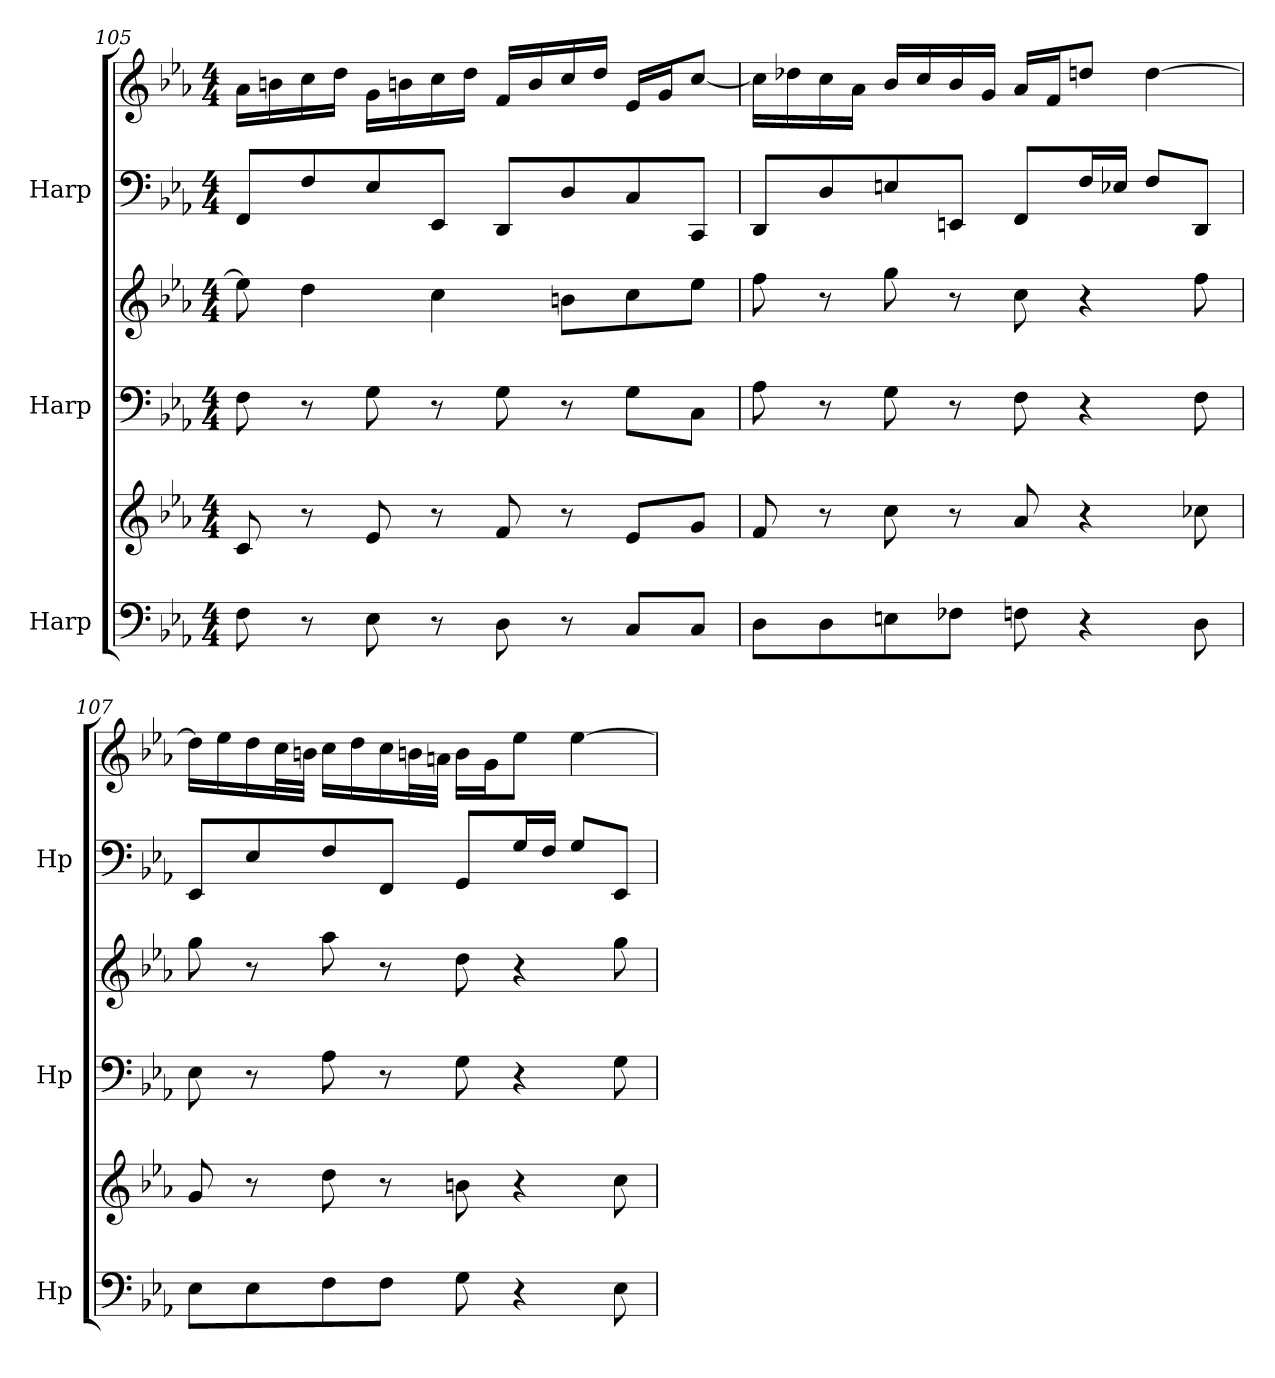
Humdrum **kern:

**kern	**kern	**kern	**kern	**kern	**kern
*part3	*part3	*part2	*part2	*part1	*part1
*staff6	*staff5	*staff4	*staff3	*staff2	*staff1
*I"Harp	*	*I"Harp	*	*I"Harp	*
*I'Hp	*	*I'Hp	*	*I'Hp	*
!!LO:LB:g=z
*clefF4	*clefG2	*clefF4	*clefG2	*clefF4	*clefG2
*k[b-e-a-]	*k[b-e-a-]	*k[b-e-a-]	*k[b-e-a-]	*k[b-e-a-]	*k[b-e-a-]
*M4/4	*M4/4	*M4/4	*M4/4	*M4/4	*M4/4
=105	=105	=105	=105	=105	=105
8F\	8c/	8F\	8ee-\]	8FF/L	16a-\LL
.	.	.	.	.	16bn\
8r	8r	8r	4dd\	8F/	16cc\
.	.	.	.	.	16dd\JJ
8E-\	8e-/	8G\	.	8E-/	16g\LL
.	.	.	.	.	16bn\
8r	8r	8r	4cc\	8EE-/J	16cc\
.	.	.	.	.	16dd\JJ
8D\	8f/	8G\	.	8DD/L	16f/LL
.	.	.	.	.	16b/
8r	8r	8r	8bn\L	8D/	16cc/
.	.	.	.	.	16dd/JJ
8C/L	8e-/L	8G\L	8cc\	8C/	16e-/LL
.	.	.	.	.	16g/J
8C/J	8g/J	8C\J	8ee-\J	8CC/J	[8cc/J
=106	=106	=106	=106	=106	=106
8D\L	8f/	8A-\	8ff\	8DD/L	16cc\LL]
.	.	.	.	.	16dd-X\
8D\	8r	8r	8r	8D/	16cc\
.	.	.	.	.	16a-\JJ
8En\	8cc\	8G\	8gg\	8En/	16b-/LL
.	.	.	.	.	16cc/
8F-X\J	8r	8r	8r	8EEn/J	16b-/
.	.	.	.	.	16g/JJ
8Fn\	8a-/	8F\	8cc\	8FF/L	16a-/LL
.	.	.	.	.	16f/J
4r	4r	4r	4r	16F/L	8ddn/J
.	.	.	.	16E-X/JJ	.
.	.	.	.	8F/L	[4dd\
8D\	8cc-X\	8F\	8ff\	8DD/J	.
!!LO:PB:g=z
=107	=107	=107	=107	=107	=107
8E-\L	8g/	8E-\	8gg\	8EE-/L	16dd\LL]
.	.	.	.	.	16ee-\
8E-\	8r	8r	8r	8E-/	16dd\
.	.	.	.	.	32cc\L
.	.	.	.	.	32bn\JJJ
8F\	8dd\	8A-\	8aa-\	8F/	16cc\LL
.	.	.	.	.	16dd\
8F\J	8r	8r	8r	8FF/J	16cc\
.	.	.	.	.	32bn\L
.	.	.	.	.	32an\JJJ
8G\	8bn\	8G\	8dd\	8GG/L	16b\LL
.	.	.	.	.	16g\J
4r	4r	4r	4r	16G/L	8ee-\J
.	.	.	.	16F/JJ	.
.	.	.	.	8G/L	[4ee-\
8E-\	8cc\	8G\	8gg\	8EE-/J	.
=	=	=	=	=	=
*-	*-	*-	*-	*-	*-
